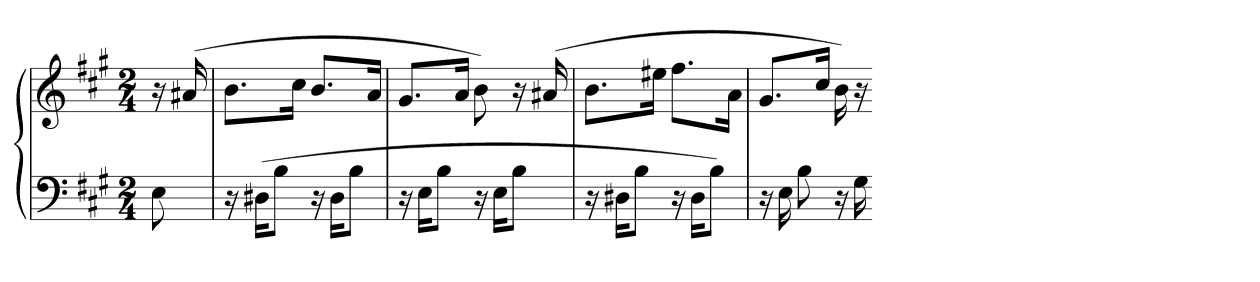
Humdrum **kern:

**kern	**kern
*part1	*part1
*staff2	*staff1
*clefF4	*clefG2
*k[f#c#g#]	*k[f#c#g#]
*A:	*A:
*M2/4	*M2/4
=	=
8E	16r
.	(16a#X
=307	=307
16r	8.bL
(16D#XKL	.
8BJ	.
.	16cc#Jk
16r	8.bL
16D#KL	.
8BJ	.
.	16aJk
=308	=308
16r	8.g#L
16EKL	.
8BJ	.
.	16aJk
16r	8b)
16EKL	.
8BJ	16r
.	(16a#X
=309	=309
16r	8.bL
16D#XKL	.
8BJ	.
.	16ee#XJk
16r	8.ff#L
16D#KL	.
8BJ)	.
.	16aJk
=310	=310
16r	8.g#L
16E	.
8B	.
.	16cc#Jk
16r	16b)
16G#	16r
=-	=-
*-	*-
